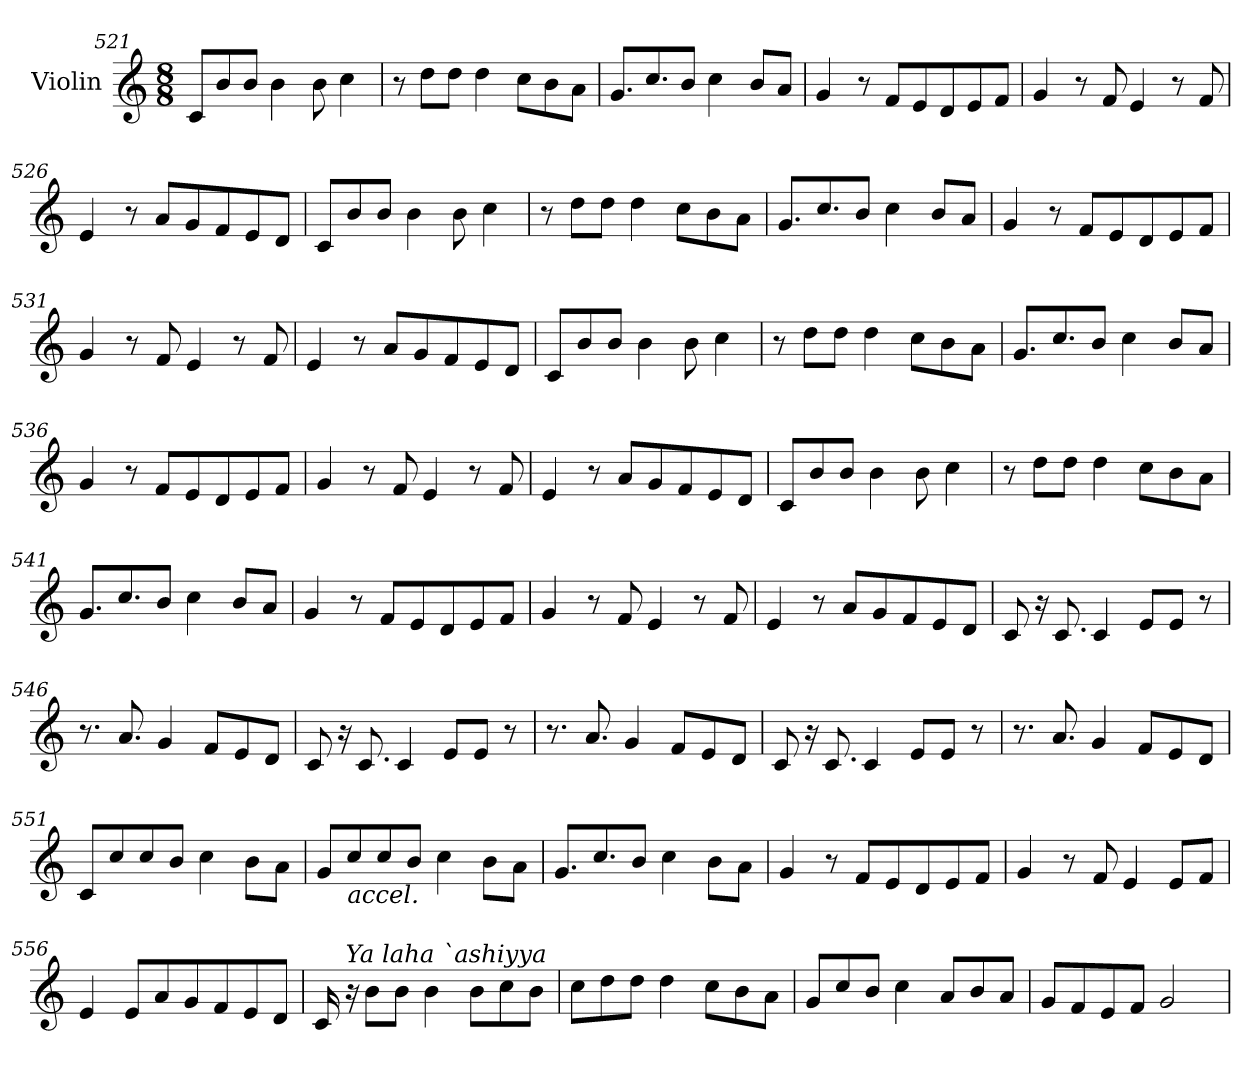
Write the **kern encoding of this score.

**kern
*part1
*staff1
*I"Violin
*clefG2
*k[]
*M8/8
=521
8c/L
8b/
8b/J
4b\
8b\
4cc\
=522
8r
8dd\L
8dd\J
4dd\
8cc\L
8b\
8a\J
=523
8.g/L
8.cc/
8b/J
4cc\
8b/L
8a/J
!!LO:LB:g=z
=524
4g/
8r
8f/L
8e/
8d/
8e/
8f/J
=525
4g/
8r
8f/
4e/
8r
8f/
=526
4e/
8r
8a/L
8g/
8f/
8e/
8d/J
=527
8c/L
8b/
8b/J
4b\
8b\
4cc\
!!LO:PB:g=z
=528
8r
8dd\L
8dd\J
4dd\
8cc\L
8b\
8a\J
=529
8.g/L
8.cc/
8b/J
4cc\
8b/L
8a/J
=530
4g/
8r
8f/L
8e/
8d/
8e/
8f/J
=531
4g/
8r
8f/
4e/
8r
8f/
!!LO:LB:g=z
=532
4e/
8r
8a/L
8g/
8f/
8e/
8d/J
=533
8c/L
8b/
8b/J
4b\
8b\
4cc\
=534
8r
8dd\L
8dd\J
4dd\
8cc\L
8b\
8a\J
=535
8.g/L
8.cc/
8b/J
4cc\
8b/L
8a/J
!!LO:LB:g=z
=536
4g/
8r
8f/L
8e/
8d/
8e/
8f/J
=537
4g/
8r
8f/
4e/
8r
8f/
=538
4e/
8r
8a/L
8g/
8f/
8e/
8d/J
=539
8c/L
8b/
8b/J
4b\
8b\
4cc\
=540
8r
8dd\L
8dd\J
4dd\
8cc\L
8b\
8a\J
=541
8.g/L
8.cc/
8b/J
4cc\
8b/L
8a/J
!!LO:LB:g=z
=542
4g/
8r
8f/L
8e/
8d/
8e/
8f/J
=543
4g/
8r
8f/
4e/
8r
8f/
!!LO:LB:g=z
=544
4e/
8r
8a/L
8g/
8f/
8e/
8d/J
=545
8c/
16r
8.c/
4c/
8e/L
8e/J
8r
=546
8.r
8.a/
4g/
8f/L
8e/
8d/J
=547
8c/
16r
8.c/
4c/
8e/L
8e/J
8r
!!LO:LB:g=z
=548
8.r
8.a/
4g/
8f/L
8e/
8d/J
=549
8c/
16r
8.c/
4c/
8e/L
8e/J
8r
=550
8.r
8.a/
4g/
8f/L
8e/
8d/J
=551
8c/L
8cc/
8cc/
8b/J
4cc\
8b\L
8a\J
!!LO:LB:g=z
=552
8g/L
!LO:TX:b:i:t=accel.
8cc/
8cc/
8b/J
4cc\
8b\L
8a\J
=553
8.g/L
8.cc/
8b/J
4cc\
8b\L
8a\J
=554
4g/
8r
8f/L
8e/
8d/
8e/
8f/J
=555
4g/
8r
8f/
4e/
8e/L
8f/J
!!LO:LB:g=z
=556
4e/
8e/L
8a/
8g/
8f/
8e/
8d/J
=557
*MM120
16c/
!LO:TX:a:i:t=Ya laha `ashiyya
16r
8b\L
8b\J
4b\
8b\L
8cc\
8b\J
=558
8cc\L
8dd\
8dd\J
4dd\
8cc\L
8b\
8a\J
=559
8g/L
8cc/
8b/J
4cc\
8a/L
8b/
8a/J
!!LO:LB:g=z
=560
8g/L
8f/
8e/
8f/J
2g/
=
*-
